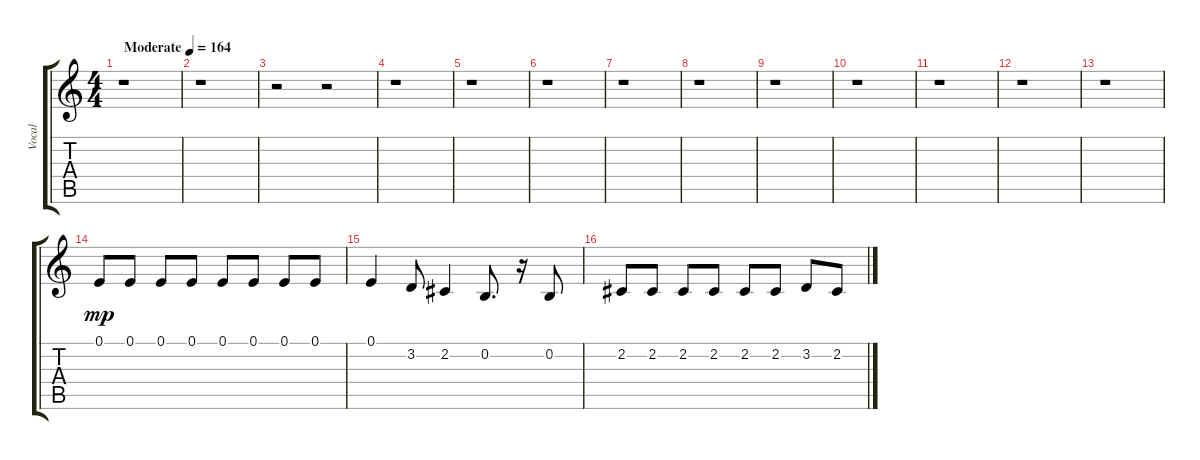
\track ("Vocal" "Vocal") {instrument violin}
\staff {score tabs}
\tuning (E4 B3 G3 D3 A2 E2) {hide}
\ts (4 4)
\tempo (164 "Moderate")
\clef g2
\ks c
r.1{dy mp instrument violin} |
r.1 |
r.2 r.2 |
r.1 |
r.1 |
r.1 |
r.1 |
r.1 |
r.1 |
r.1 |
r.1 |
r.1 |
r.1 |
0.1.8 0.1.8 0.1.8 0.1.8 0.1.8 0.1.8 0.1.8 0.1.8 |
0.1.4 3.2.8 2.2.4 0.2.8{d} r.16 0.2.8 |
2.2.8 2.2.8 2.2.8 2.2.8 2.2.8 2.2.8 3.2.8 2.2.8
